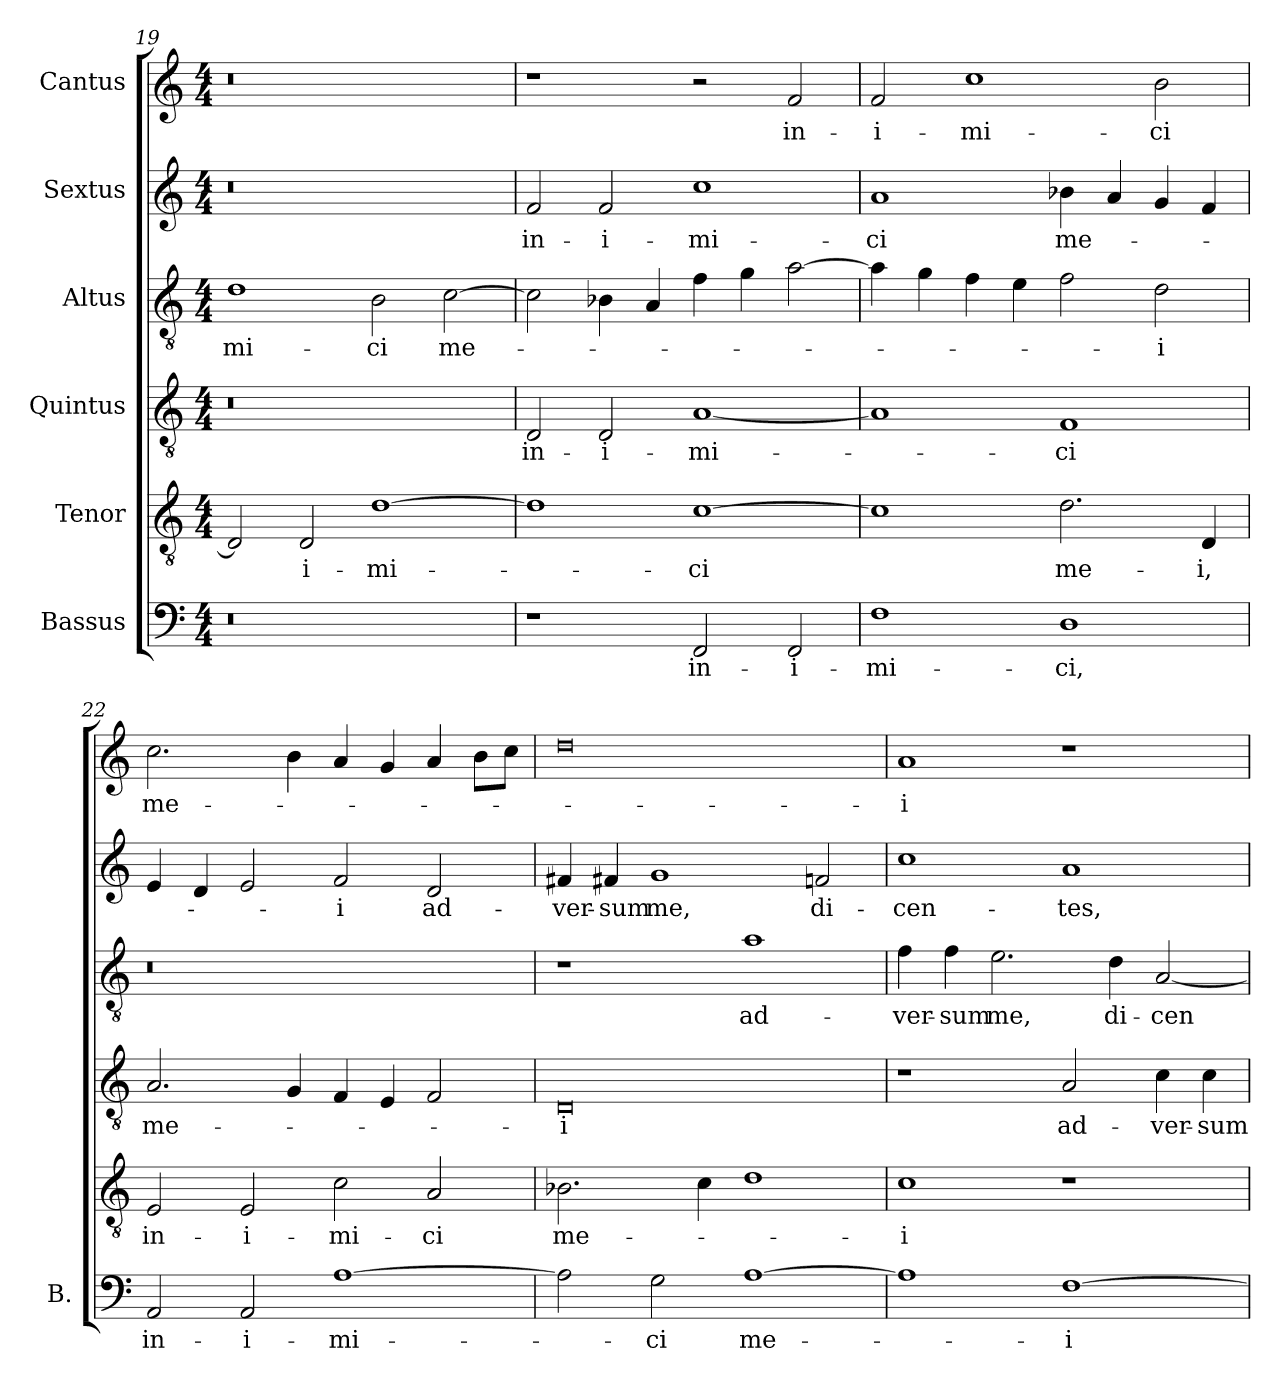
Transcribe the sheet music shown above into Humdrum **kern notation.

**kern	**text	**kern	**text	**kern	**text	**kern	**text	**kern	**text	**kern	**text
*part6	*part6	*part5	*part5	*part4	*part4	*part3	*part3	*part2	*part2	*part1	*part1
*staff6	*staff6	*staff5	*staff5	*staff4	*staff4	*staff3	*staff3	*staff2	*staff2	*staff1	*staff1
*I"Bassus	*	*I"Tenor	*	*I"Quintus	*	*I"Altus	*	*I"Sextus	*	*I"Cantus	*
*I'B.	*	*	*	*	*	*	*	*	*	*	*
*clefF4	*	*clefGv2	*	*clefGv2	*	*clefGv2	*	*clefG2	*	*clefG2	*
*k[]	*	*k[]	*	*k[]	*	*k[]	*	*k[]	*	*k[]	*
*C:	*	*C:	*	*C:	*	*C:	*	*C:	*	*C:	*
*M4/4	*	*M4/4	*	*M4/4	*	*M4/4	*	*M4/4	*	*M4/4	*
=19	=19	=19	=19	=19	=19	=19	=19	=19	=19	=19	=19
!LO:N:vis=0	!	!	!	!LO:N:vis=0	!	!	!	!LO:N:vis=0	!	!LO:N:vis=0	!
1r	.	2D/]	.	1r	.	1d\	-mi-	1r	.	1r	.
.	.	2D/	-i-	.	.	.	.	.	.	.	.
1ryy	.	[1d\	-mi-	1ryy	.	2B\	-ci	1ryy	.	1ryy	.
.	.	.	.	.	.	[2c\	me-	.	.	.	.
=20	=20	=20	=20	=20	=20	=20	=20	=20	=20	=20	=20
1r	.	1d\]	.	2D/	in-	2c\]	.	2f/	in-	1r	.
.	.	.	.	2D/	-i-	4B-X\	.	2f/	-i-	.	.
.	.	.	.	.	.	4A/	.	.	.	.	.
2FF/	in-	[1c\	-ci	[1A/	-mi-	4f\	.	1cc\	-mi-	2r	.
.	.	.	.	.	.	4g\	.	.	.	.	.
2FF/	-i-	.	.	.	.	[2a\	.	.	.	2f/	in-
=21	=21	=21	=21	=21	=21	=21	=21	=21	=21	=21	=21
1F\	-mi-	1c\]	.	1A/]	.	4a\]	.	1a/	-ci	2f/	-i-
.	.	.	.	.	.	4g\	.	.	.	.	.
.	.	.	.	.	.	4f\	.	.	.	1cc\	-mi-
.	.	.	.	.	.	4e\	.	.	.	.	.
1D\	-ci,	2.d\	me-	1F/	-ci	2f\	.	4b-X\	me-	.	.
.	.	.	.	.	.	.	.	4a/	.	.	.
.	.	.	.	.	.	2d\	-i	4g/	.	2b\	-ci
.	.	4D/	-i,	.	.	.	.	4f/	.	.	.
=22	=22	=22	=22	=22	=22	=22	=22	=22	=22	=22	=22
!	!	!	!	!	!	!LO:N:vis=0	!	!	!	!	!
2AA/	in-	2E/	in-	2.A/	me-	1r	.	4e/	.	2.cc\	me-
.	.	.	.	.	.	.	.	4d/	.	.	.
2AA/	-i-	2E/	-i-	.	.	.	.	2e/	.	.	.
.	.	.	.	4G/	.	.	.	.	.	4b\	.
[1A\	-mi-	2c\	-mi-	4F/	.	1ryy	.	2f/	-i	4a/	.
.	.	.	.	4E/	.	.	.	.	.	4g/	.
.	.	2A/	-ci	2F/	.	.	.	2d/	ad-	4a/	.
.	.	.	.	.	.	.	.	.	.	8b\L	.
.	.	.	.	.	.	.	.	.	.	8cc\J	.
=23	=23	=23	=23	=23	=23	=23	=23	=23	=23	=23	=23
2A\]	.	2.B-X\	me-	0D/	-i	1r	.	4f#X/	-ver-	0dd\	.
.	.	.	.	.	.	.	.	4f#X/	-sum	.	.
2G\	-ci	.	.	.	.	.	.	1g/	me,	.	.
.	.	4c\	.	.	.	.	.	.	.	.	.
[1A\	me-	1d\	.	.	.	1a\	ad-	.	.	.	.
.	.	.	.	.	.	.	.	2f/	di-	.	.
=24	=24	=24	=24	=24	=24	=24	=24	=24	=24	=24	=24
1A\]	.	1c\	-i	1r	.	4f\	-ver-	1cc\	-cen-	1a/	-i
.	.	.	.	.	.	4f\	-sum	.	.	.	.
.	.	.	.	.	.	2.e\	me,	.	.	.	.
[1F\	-i	1r	.	2A/	ad-	.	.	1a/	-tes,	1r	.
.	.	.	.	.	.	4d\	di-	.	.	.	.
.	.	.	.	4c\	-ver-	[2A/	-cen-	.	.	.	.
.	.	.	.	4c\	-sum	.	.	.	.	.	.
=	=	=	=	=	=	=	=	=	=	=	=
*-	*-	*-	*-	*-	*-	*-	*-	*-	*-	*-	*-
